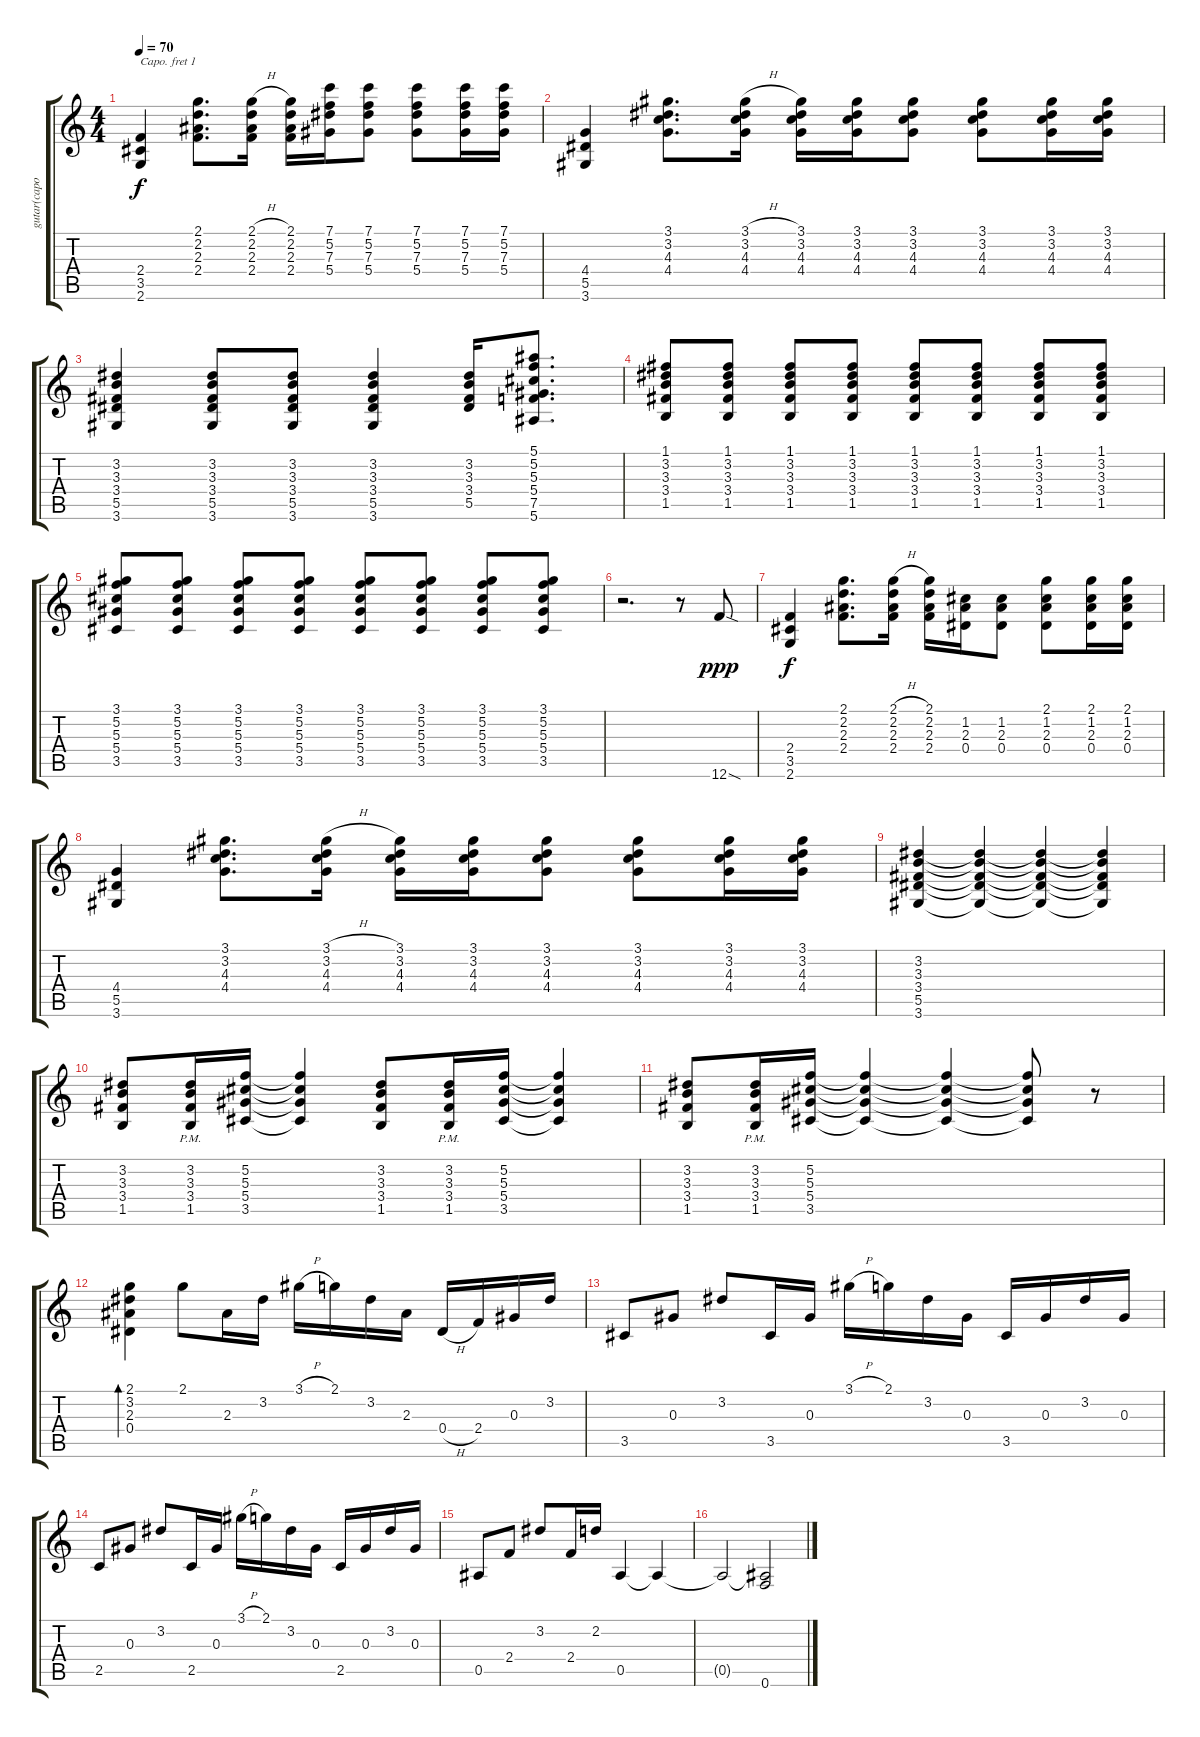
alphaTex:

\track ("gutar(capo:1)" "gutar(capo") {instrument distortionguitar}
\staff {score tabs}
\capo 1
\tuning (E4 B3 G3 D3 A2 E2) {hide}
\ts (4 4)
\tempo 70
\clef g2
\ks c
(2.4 3.5 2.6).4{dy f} (2.1 2.2 2.3 2.4).8{d} (2.1{h} 2.2 2.3 2.4).16 (2.1 2.2 2.3 2.4).16 (7.1 5.2 7.3 5.4).16 (7.1 5.2 7.3 5.4).8 (7.1 5.2 7.3 5.4).8 (7.1 5.2 7.3 5.4).16 (7.1 5.2 7.3 5.4).16 |
(4.4 5.5 3.6).4 (3.1 3.2 4.3 4.4).8{d} (3.1{h} 3.2 4.3 4.4).16 (3.1 3.2 4.3 4.4).16 (3.1 3.2 4.3 4.4).16 (3.1 3.2 4.3 4.4).8 (3.1 3.2 4.3 4.4).8 (3.1 3.2 4.3 4.4).16 (3.1 3.2 4.3 4.4).16 |
(3.2 3.3 3.4 5.5 3.6).4 (3.2 3.3 3.4 5.5 3.6).8 (3.2 3.3 3.4 5.5 3.6).8 (3.2 3.3 3.4 5.5 3.6).4 (3.2 3.3 3.4 5.5).16 (5.1 5.2 5.3 5.4 7.5 5.6).8{d} |
(1.1 3.2 3.3 3.4 1.5).8 (1.1 3.2 3.3 3.4 1.5).8 (1.1 3.2 3.3 3.4 1.5).8 (1.1 3.2 3.3 3.4 1.5).8 (1.1 3.2 3.3 3.4 1.5).8 (1.1 3.2 3.3 3.4 1.5).8 (1.1 3.2 3.3 3.4 1.5).8 (1.1 3.2 3.3 3.4 1.5).8 |
(3.1 5.2 5.3 5.4 3.5).8 (3.1 5.2 5.3 5.4 3.5).8 (3.1 5.2 5.3 5.4 3.5).8 (3.1 5.2 5.3 5.4 3.5).8 (3.1 5.2 5.3 5.4 3.5).8 (3.1 5.2 5.3 5.4 3.5).8 (3.1 5.2 5.3 5.4 3.5).8 (3.1 5.2 5.3 5.4 3.5).8 |
r.2{d} r.8 12.6{sod}.8{dy ppp} |
(2.4 3.5 2.6).4{dy f} (2.1 2.2 2.3 2.4).8{d} (2.1{h} 2.2 2.3 2.4).16 (2.1 2.2 2.3 2.4).16 (1.2 2.3 0.4).16 (1.2 2.3 0.4).8 (2.1 1.2 2.3 0.4).8 (2.1 1.2 2.3 0.4).16 (2.1 1.2 2.3 0.4).16 |
(4.4 5.5 3.6).4 (3.1 3.2 4.3 4.4).8{d} (3.1{h} 3.2 4.3 4.4).16 (3.1 3.2 4.3 4.4).16 (3.1 3.2 4.3 4.4).16 (3.1 3.2 4.3 4.4).8 (3.1 3.2 4.3 4.4).8 (3.1 3.2 4.3 4.4).16 (3.1 3.2 4.3 4.4).16 |
(3.2 3.3 3.4 5.5 3.6).4 (3.2{t} 3.3{t} 3.4{t} 5.5{t} 3.6{t}).4 (3.2{t} 3.3{t} 3.4{t} 5.5{t} 3.6{t}).4 (3.2{t} 3.3{t} 3.4{t} 5.5{t} 3.6{t}).4 |
(3.2 3.3 3.4 1.5).8 (3.2 3.3{pm} 3.4 1.5).16 (5.2 5.3 5.4 3.5).16 (5.2{t} 5.3{t} 5.4{t} 3.5{t}).4 (3.2 3.3 3.4 1.5).8 (3.2 3.3{pm} 3.4 1.5).16 (5.2 5.3 5.4 3.5).16 (5.2{t} 5.3{t} 5.4{t} 3.5{t}).4 |
(3.2 3.3 3.4 1.5).8 (3.2{pm} 3.3 3.4 1.5).16 (5.2 5.3 5.4 3.5).16 (5.2{t} 5.3{t} 5.4{t} 3.5{t}).4 (5.2{t} 5.3{t} 5.4{t} 3.5{t}).4 (5.2{t} 5.3{t} 5.4{t} 3.5{t}).8 r.8 |
(2.1 3.2 2.3 0.4).4{bd 60} 2.1.8 2.3.16 3.2.16 3.1{h}.16 2.1.16 3.2.16 2.3.16 0.4{h}.16 2.4.16 0.3.16 3.2.16 |
3.5.8 0.3.8 3.2.8 3.5.16 0.3.16 3.1{h}.16 2.1.16 3.2.16 0.3.16 3.5.16 0.3.16 3.2.16 0.3.16 |
2.5.8 0.3.8 3.2.8 2.5.16 0.3.16 3.1{h}.16 2.1.16 3.2.16 0.3.16 2.5.16 0.3.16 3.2.16 0.3.16 |
0.5.8 2.4.8 3.2.8 2.4.16 2.2.16 0.5.4 0.5{t}.4 |
0.5{t}.2 (0.5{t} 0.6).2
